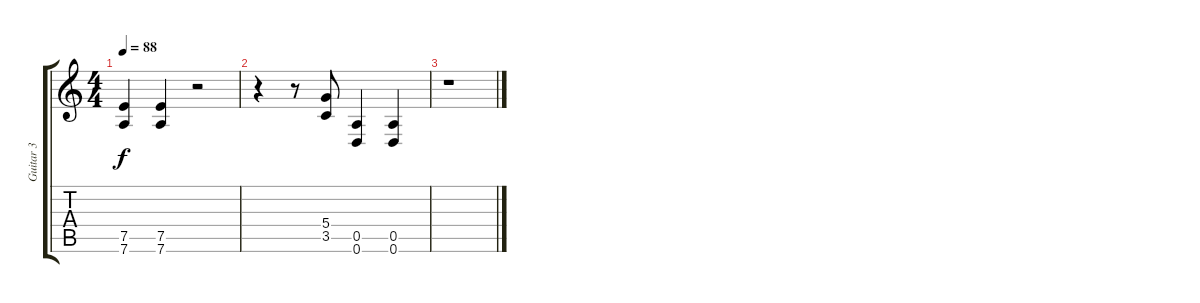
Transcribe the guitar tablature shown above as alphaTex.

\track ("Guitar 3" "Guitar 3") {instrument overdrivenguitar}
\staff {score tabs}
\tuning (E4 B3 G3 D3 A2 D2) {hide}
\ts (4 4)
\tempo 88
\clef g2
\ks c
(7.5 7.6).4{dy f} (7.5 7.6).4 r.2 |
r.4 r.8 (5.4 3.5).8 (0.5 0.6).4 (0.5 0.6).4 |
r.1
